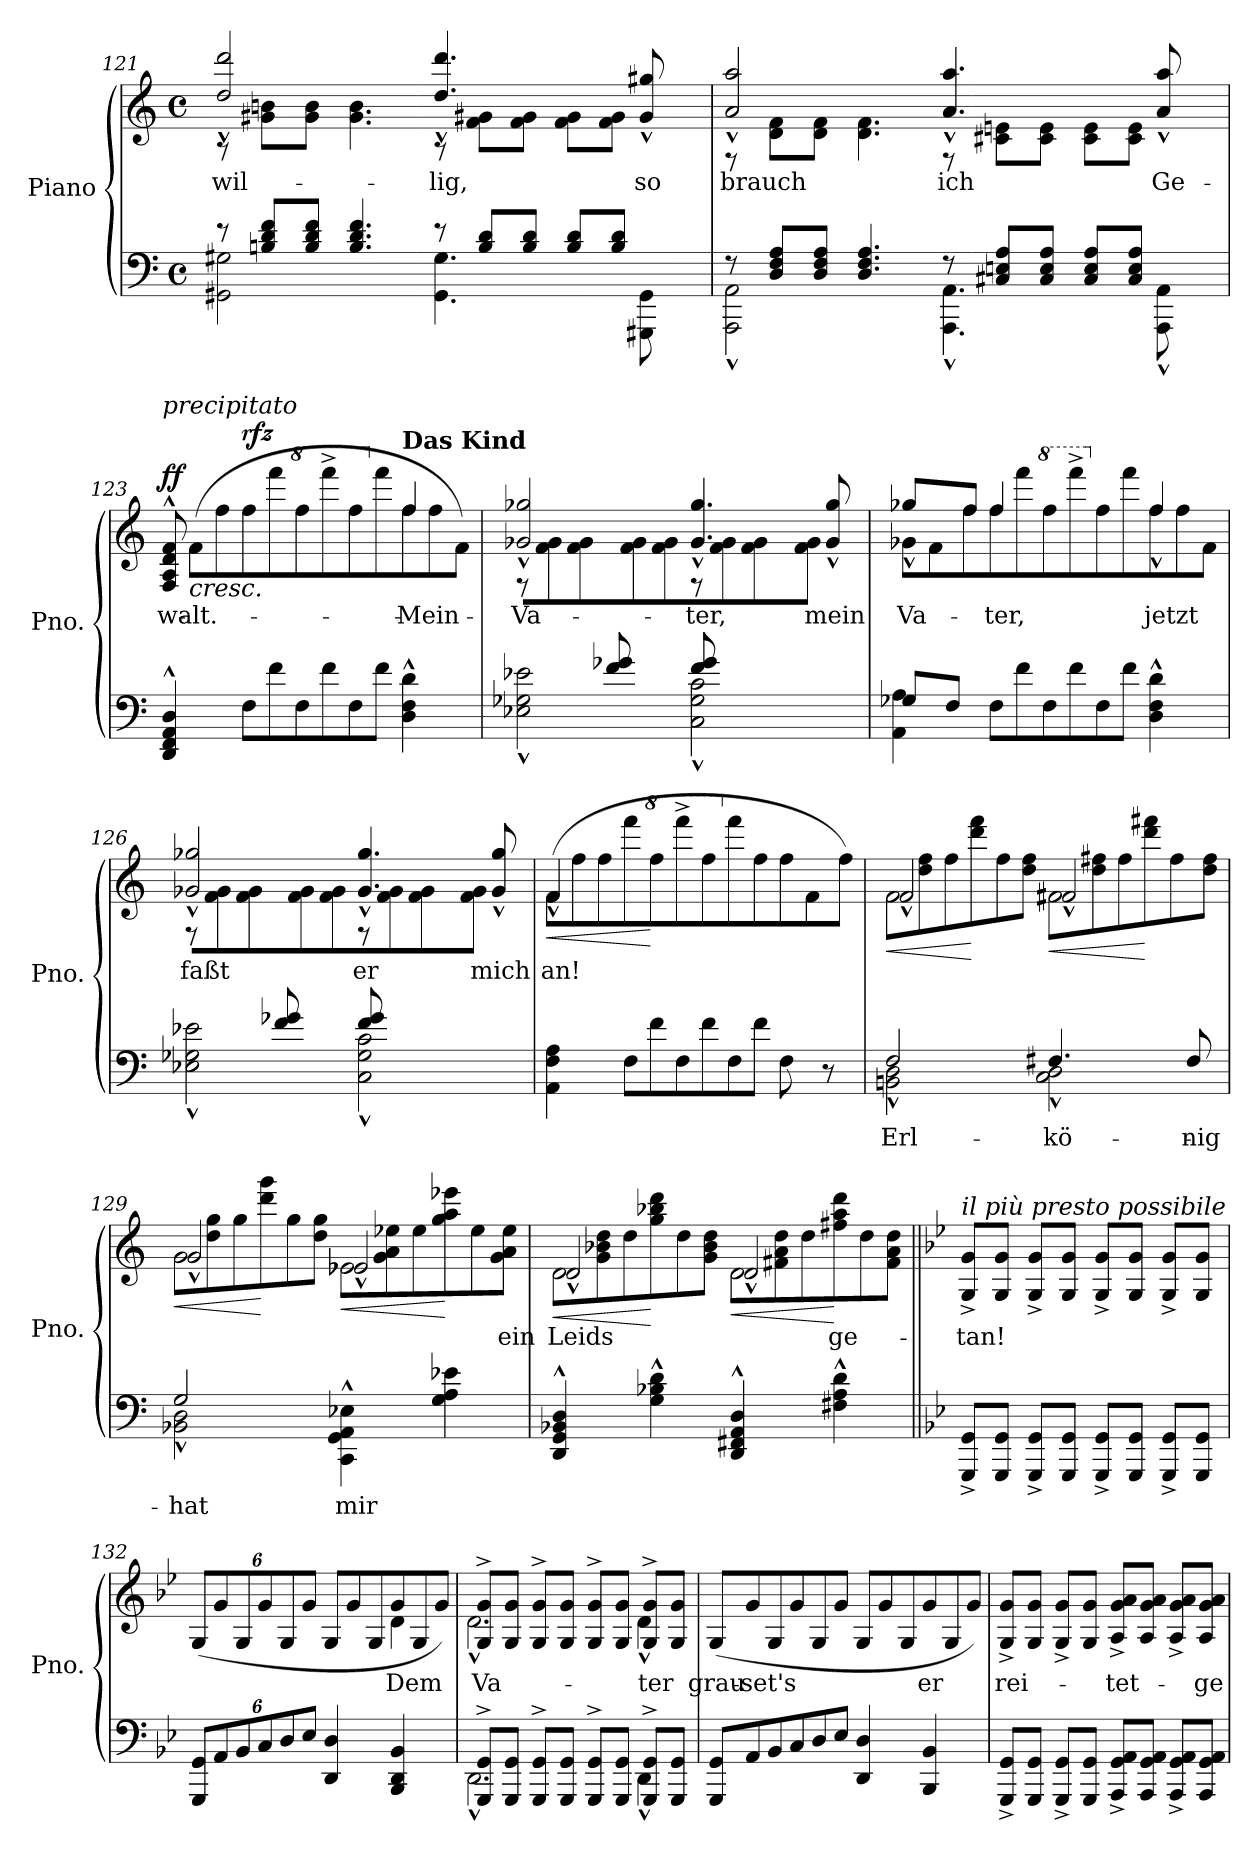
**kern	**text	**kern	**text	**dynam
*part1	*part1	*part1	*part1	*part1
*staff2	*staff2	*staff1	*staff1	*staff1/2
*I"Piano	*	*	*	*
*I'Pno.	*	*	*	*
*clefF4	*	*clefG2	*	*
*k[]	*	*k[]	*	*
*M4/4	*	*M4/4	*	*
*met(c)	*	*met(c)	*	*
*MM135	*	*MM135	*	*
*Xtuplet	*	*Xtuplet	*	*
=121	=121	=121	=121	=121
*^	*	*^	*	*
!	!	!	!	!	!LO:LY:a	!
12r	2GG#X\ 2G#X\	.	12rA	2dd/^^ 2ddd/^^	wil-	.
12Bn/ 12d/ 12f/L	.	.	12g#X\ 12bn\L	.	.	.
12B/ 12d/ 12f/J	.	.	12g#\ 12b\J	.	.	.
6.B/ 6.d/ 6.f/	.	.	6.g#\ 6.b\	.	.	.
!	!	!	!	!	!LO:LY:a	!
12r	4.GG#\ 4.G#\	.	12rA	4.dd/^^ 4.ddd/^^	-lig,	.
12B/ 12d/L	.	.	12f\ 12g#X\L	.	.	.
12B/ 12d/J	.	.	12f\ 12g#\J	.	.	.
12B/ 12d/L	.	.	12f\ 12g#\L	.	.	.
12B/ 12d/J	.	.	12f\ 12g#\J	.	.	.
*	*	*	*MM80	*	*	*
!	!	!	!	!	!LO:LY:a	!
.	8GGG#X\ 8GG#\	.	.	8g#/^^ 8gg#X/^^	so	.
12ryy	.	.	12ryy	.	.	.
=122	=122	=122	=122	=122	=122	=122
*	*	*	*MM140	*	*	*
!	!	!	!	!	!LO:LY:a	!
12r	2AAA\^^ 2AA\^^	.	12rF	2a/^^ 2aa/^^	brauch	.
12D/ 12F/ 12A/L	.	.	12d\ 12f\L	.	.	.
12D/ 12F/ 12A/J	.	.	12d\ 12f\J	.	.	.
6.D/ 6.F/ 6.A/	.	.	6.d\ 6.f\	.	.	.
*	*	*	*MM80	*	*	*
!	!	!	!	!	!LO:LY:a	!
12r	4.AAA\^^ 4.AA\^^	.	12rF	4.a/^^ 4.aa/^^	ich	.
12C#X/ 12En/ 12A/L	.	.	12c#X\ 12en\L	.	.	.
12C#/ 12E/ 12A/J	.	.	12c#\ 12e\J	.	.	.
*	*	*	*MM145	*	*	*
12C#/ 12E/ 12A/L	.	.	12c#\ 12e\L	.	.	.
12C#/ 12E/ 12A/J	.	.	12c#\ 12e\J	.	.	.
!	!	!	!	!	!LO:LY:a	!
.	8AAA\^^ 8AA\^^	.	.	8a/^^ 8aa/^^	Ge-	.
12ryy	.	.	12ryy	.	.	.
*v	*v	*	*	*	*	*
!!LO:LB:g=z	!!
=123	=123	=123	=123	=123	=123
*	*	*MM150	*	*	*
!	!	!LO:TX:a:i:t=precipitato	!	!	!
!	!	!	!	!LO:LY:a	!LO:DY:b
4DD/^^ 4FF/^^ 4AA/^^ 4D/^^	.	12F/^^ 12A/^^ 12d/^^ 12f/^^	2.ryy	walt.	ff
!	!	!	!	!	!LO:HP:b
.	.	(>12f\L	.	.	<
.	.	12ff\	.	.	.
!	!	!	!	!	!LO:DY:b=2
12F\L	.	12ff\	.	.	rfz
12f\	.	12fff\	.	.	.
*	*	*8va	*	*	*
12F\	.	12fff\	.	.	[
12f\	.	12ffff^\	.	.	.
12F\	.	12fff\	.	.	.
*	*	*X8va	*	*	*
12f\J	.	12fff\	.	.	.
!	!	!LO:TX:a:B:t=Das Kind	!	!	!
!	!	!	!	!LO:LY:a	!
4D\^^ 4F\^^ 4d\^^	.	12ff\	4ff/	Mein	.
.	.	12ff\	.	.	.
.	.	12f\J)	.	.	.
=124	=124	=124	=124	=124	=124
*	*	*MM120	*	*	*
*^	*	*	*	*	*
!	!	!	!	!	!LO:LY:a	!
4ryy	2E-X\^^ 2G-X\^^ 2e-X\^^	.	12rF	2g-X/^^ 2gg-X/^^	Va-	.
.	.	.	12f\ 12g-\L	.	.	.
.	.	.	12f\ 12g-\J	.	.	.
*	*	*	*MM140	*	*	*
12f/ 12g-X/L	.	.	12ryy	.	.	.
12%5ryy	.	.	12f\ 12g-\	.	.	.
.	.	.	12f\ 12g-\J	.	.	.
*	*	*	*MM160	*	*	*
!	!	!	!	!	!LO:LY:a	!
.	2C\^^ 2G-\^^ 2c\^^	.	12rF	4.g-/^^ 4.gg-/^^	-ter,	.
.	.	.	12f\ 12g-\L	.	.	.
.	.	.	12f\ 12g-\J	.	.	.
*	*	*	*MM170	*	*	*
12f/ 12g-/L	.	.	12ryy	.	.	.
6ryy	.	.	12f\ 12g-\J	.	.	.
!	!	!	!	!	!LO:LY:a	!
.	.	.	.	8g-/^^ 8gg-/^^	mein	.
.	.	.	12ryy	.	.	.
=125	=125	=125	=125	=125	=125	=125
!	!	!	!	!	!LO:LY:a	!
8G-X/L	4AA\ 4A\	.	12g-X\L	(>12gg-X^^/L	Va-	.
.	.	.	12f\	12ryy	.	.
8F/J)	.	.	.	.	.	.
.	.	.	12ff\	12ff/J	.	.
!	!	!	!	!	!LO:LY:a	!
12F\L	4ryy	.	12ff\	4ff/	-ter,	.
12f\	.	.	12fff\	.	.	.
*	*	*	*8va	*	*	*
12F\	.	.	12fff\	.	.	.
12f\	2ryy	.	12ffff^\	4ryy	.	.
*	*	*	*X8va	*	*	*
12F\	.	.	12ff\	.	.	.
12f\J	.	.	12fff\	.	.	.
!	!	!	!	!	!LO:LY:a	!
4D\^^ 4F\^^ 4d\^^	.	.	12ff\	4ff^^/	jetzt	.
.	.	.	12ff\	.	.	.
.	.	.	(12f\J	.	.	.
!!LO:LB:g=z	!!
=126	=126	=126	=126	=126	=126	=126
*	*	*	*MM175	*	*	*
!	!	!	!	!	!LO:LY:a	!
4ryy	2E-X\^^ 2G-X\^^ 2e-X\^^	.	12rF	2g-X/^^ 2gg-X/^^	faßt	.
.	.	.	12f\ 12g-\L	.	.	.
.	.	.	12f\ 12g-\J	.	.	.
12f/ 12g-X/L	.	.	12ryy	.	.	.
12%5ryy	.	.	12f\ 12g-\	.	.	.
.	.	.	12f\ 12g-\J	.	.	.
*	*	*	*MM180	*	*	*
!	!	!	!	!	!LO:LY:a	!
.	2C\^^ 2G-\^^ 2c\^^	.	12rF	4.g-/^^ 4.gg-/^^	er	.
.	.	.	12f\ 12g-\L	.	.	.
.	.	.	12f\ 12g-\J	.	.	.
12f/ 12g-/L	.	.	12ryy	.	.	.
6ryy	.	.	12f\ 12g-\J	.	.	.
!	!	!	!	!	!LO:LY:a	!
.	.	.	.	8g-/^^ 8gg-/^^	mich	.
.	.	.	12ryy	.	.	.
*v	*v	*	*	*	*	*
=127	=127	=127	=127	=127	=127
!	!	!	!	!LO:LY:a	!LO:HP:b
4AA\ 4F\ 4A\	.	(>12f\L	4f^^/	an!	<
.	.	12ff\	.	.	.
.	.	12ff\	.	.	.
12F\L	.	12fff\	4ryy	.	.
*	*	*8va	*	*	*
12f\	.	12fff\	.	.	[
12F\	.	12ffff^\	.	.	.
12f\	.	12fff\	2ryy	.	.
*	*	*X8va	*	*	*
12F\	.	12fff\	.	.	.
12f\J	.	12ff\	.	.	.
8F\	.	12ff\	.	.	.
.	.	12f\	.	.	.
8r	.	.	.	.	.
.	.	12ff\J)	.	.	.
=128	=128	=128	=128	=128	=128
*^	*	*	*	*	*
!	!	!LO:LY:a	!LO:N:head=open	!	!	!LO:HP:b
2BBn\ 2D\	2F^^/	Erl-	12f\L	2f^^/	.	<
.	.	.	12dd\ 12ff\	.	.	.
.	.	.	12ff\	.	.	.
.	.	.	12ddd\ 12fff\	.	.	[
.	.	.	12ff\	.	.	.
.	.	.	12dd\ 12ff\J	.	.	.
!	!	!LO:LY:a	!LO:N:head=open	!	!	!LO:HP:b
2C\ 2D\	4.F#X^^/	-kö-	12f#X\L	2f#^^/	.	<
.	.	.	12dd\ 12ff#X\	.	.	.
.	.	.	12ff#\	.	.	.
.	.	.	12ddd\ 12fff#X\	.	.	[
.	.	.	12ff#\	.	.	.
!	!	!LO:LY:a	!	!	!	!
.	8F#/	-nig	.	.	.	.
.	.	.	12dd\ 12ff#\J	.	.	.
!!LO:LB:g=z	!!
=129	=129	=129	=129	=129	=129	=129
!	!	!LO:LY:a	!LO:N:head=open	!	!	!LO:HP:b
2BB-X\ 2D\	2G^^/	hat	12g\L	2g^^/	.	<
.	.	.	12dd\ 12gg\	.	.	.
.	.	.	12gg\	.	.	.
.	.	.	12ddd\ 12ggg\	.	.	[
.	.	.	12gg\	.	.	.
.	.	.	12dd\ 12gg\J	.	.	.
!	!	!LO:LY:a	!LO:N:head=open	!	!	!LO:HP:b
4CC\^^ 4GG\^^ 4AA\^^ 4E-X\^^	2ryy	mir	12e-X\L	2e-^^/	.	<
.	.	.	12g\ 12a\ 12ee-X\	.	.	.
.	.	.	12ee-\	.	.	.
4G\ 4A\ 4e-X\	.	.	12gg\ 12aa\ 12eee-X\	.	.	[
.	.	.	12ee-\	.	.	.
!	!	!	!	!	!LO:LY:a	!
.	.	.	12g\ 12a\ 12ee-\J	.	ein	.
*v	*v	*	*	*	*	*
=130	=130	=130	=130	=130	=130
!	!	!LO:N:head=open	!	!LO:LY:a	!LO:HP:b
4DD/^^ 4GG/^^ 4BB-X/^^ 4D/^^	.	12d\L	2d^^/	Leids	<
.	.	12g\ 12b-X\ 12dd\	.	.	.
.	.	12dd\	.	.	.
*	*	*MM170	*	*	*
4G\^^ 4B-X\^^ 4d\^^	.	12gg\ 12bb-X\ 12ddd\	.	.	[
.	.	12dd\	.	.	.
.	.	12g\ 12b-\ 12dd\J	.	.	.
*	*	*MM150	*	*	*
!	!	!LO:N:head=open	!	!	!LO:HP:b
4DD/^^ 4FF#X/^^ 4AA/^^ 4D/^^	.	12d\L	2d^^/	.	<
.	.	12f#X\ 12a\ 12dd\	.	.	.
.	.	12dd\	.	.	.
*	*	*MM130	*	*	*
!	!	!	!	!LO:LY:a	!
4F#X\^^ 4A\^^ 4d\^^	.	12ff#X\ 12aa\ 12ddd\	.	ge-	[
.	.	12dd\	.	.	.
.	.	12f#\ 12a\ 12dd\J	.	.	.
*	*	*v	*v	*	*
=131||	=131||	=131||	=131||	=131||
*k[b-e-]	*	*k[b-e-]	*	*
*	*	*MM140	*	*
!	!	!LO:TX:a:i:t=il più presto possibile	!	!
!	!	!	!LO:LY:a	!LO:DY:b
!	!	!	!	!LO:DY:n=1:b
8GGG/^ 8GG/^L	.	8G/^ 8g/^L	-tan!	fff other-dynamics
8GGG/ 8GG/J	.	8G/ 8g/J	.	.
*	*	*MM150	*	*
8GGG/^ 8GG/^L	.	8G/^ 8g/^L	.	.
8GGG/ 8GG/J	.	8G/ 8g/J	.	.
*	*	*MM165	*	*
8GGG/^ 8GG/^L	.	8G/^ 8g/^L	.	.
8GGG/ 8GG/J	.	8G/ 8g/J	.	.
*	*	*MM180	*	*
8GGG/^ 8GG/^L	.	8G/^ 8g/^L	.	.
8GGG/ 8GG/J	.	8G/ 8g/J	.	.
=132	=132	=132	=132	=132
*tuplet	*	*	*	*
*Xbrackettup	*	*tuplet	*	*
*	*	*Xbrackettup	*	*
*	*	*^	*	*
12GGG/ 12GG/L	.	(<12G/L	2.ryy	.	.
12AA/	.	12g/	.	.	.
12BB-/	.	12G/	.	.	.
12C/	.	12g/	.	.	.
12D/	.	12G/	.	.	.
12E-/J	.	12g/J	.	.	.
*	*	*Xtuplet	*	*	*
4DD/ 4D/	.	12G/L	.	.	.
.	.	12g/	.	.	.
.	.	12G/	.	.	.
!	!	!	!	!LO:LY:a	!
4BBB-/ 4DD/ 4BB-/	.	12g/	4d\	Dem	.
.	.	12G/	.	.	.
.	.	12g/J)	.	.	.
!!LO:PB:g=z	!!
=133	=133	=133	=133	=133	=133
*	*	*MM170	*	*	*
*^	*	*	*	*	*
!	!	!	!	!	!LO:LY:a	!
8GGG/^ 8GG/^L	2.DD^^\	.	8G/^ 8g/^L	2.d^^\	Va-	.
8GGG/ 8GG/J	.	.	8G/ 8g/J	.	.	.
*	*	*	*MM180	*	*	*
8GGG/^ 8GG/^L	.	.	8G/^ 8g/^L	.	.	.
8GGG/ 8GG/J	.	.	8G/ 8g/J	.	.	.
*	*	*	*MM195	*	*	*
8GGG/^ 8GG/^L	.	.	8G/^ 8g/^L	.	.	.
8GGG/ 8GG/J	.	.	8G/ 8g/J	.	.	.
!	!	!	!	!	!LO:LY:a	!
8GGG/^ 8GG/^L	4DD^^\	.	8G/^ 8g/^L	4d^^\	-ter	.
8GGG/ 8GG/J	.	.	8G/ 8g/J	.	.	.
*v	*v	*	*	*	*	*
*	*	*v	*v	*	*
=134	=134	=134	=134	=134
*Xtuplet	*	*	*	*
!	!	!	!LO:LY:a	!
12GGG/ 12GG/L	.	(<12G/L	grau-	.
!	!	!	!LO:LY:a	!
12AA/	.	12g/	-set's	.
12BB-/	.	12G/	.	.
12C/	.	12g/	.	.
12D/	.	12G/	.	.
12E-/J	.	12g/J	.	.
4DD/ 4D/	.	12G/L	.	.
.	.	12g/	.	.
.	.	12G/	.	.
!	!	!	!LO:LY:a	!
4BBB-/ 4BB-/	.	12g/	er	.
.	.	12G/	.	.
.	.	12g/J)	.	.
=135	=135	=135	=135	=135
*	*	*MM180	*	*
!	!	!	!LO:LY:a	!
8GGG/^ 8GG/^L	.	8G/^ 8g/^L	rei-	.
8GGG/ 8GG/J	.	8G/ 8g/J	.	.
8GGG/^ 8GG/^L	.	8G/^ 8g/^L	.	.
8GGG/ 8GG/J	.	8G/ 8g/J	.	.
*	*	*MM185	*	*
!	!	!	!LO:LY:a	!
8AAA/^ 8GG/^ 8AA/^L	.	8A/^ 8g/^ 8a/^L	-tet-	.
8AAA/ 8GG/ 8AA/J	.	8A/ 8g/ 8a/J	.	.
*	*	*MM195	*	*
8AAA/^ 8GG/^ 8AA/^L	.	8A/^ 8g/^ 8a/^L	.	.
!	!	!	!LO:LY:a	!
8AAA/ 8GG/ 8AA/J	.	8A/ 8g/ 8a/J	-ge-	.
=	=	=	=	=
*-	*-	*-	*-	*-
